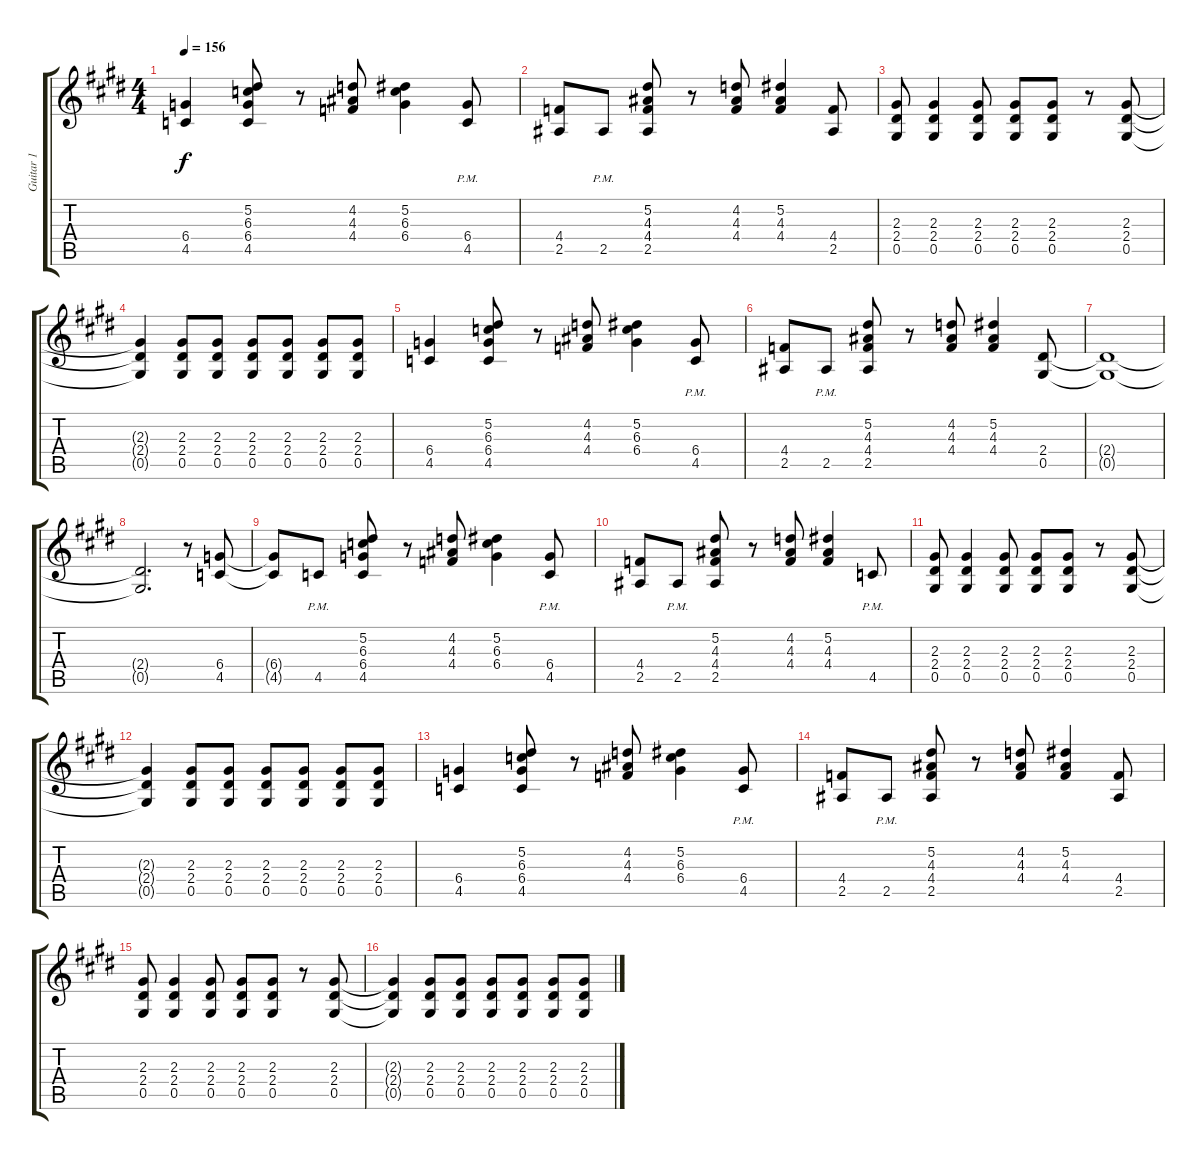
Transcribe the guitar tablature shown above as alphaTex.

\track ("Guitar 1" "Guitar 1") {instrument overdrivenguitar}
\staff {score tabs}
\tuning (Eb4 Bb3 Gb3 Db3 Ab2 Eb2) {hide}
\ts (4 4)
\tempo 156
\clef g2
\ks c#minor
(6.4 4.5).4{dy f} (5.2 6.3 6.4 4.5).8 r.8 (4.2 4.3 4.4).8 (5.2 6.3 6.4).4 (6.4{pm} 4.5{pm}).8 |
\ks e
(4.4 2.5).8 2.5{pm}.8 (5.2 4.3 4.4 2.5).8 r.8 (4.2 4.3 4.4).8 (5.2 4.3 4.4).4 (4.4 2.5).8 |
\ks c#minor
(2.3 2.4 0.5).8 (2.3 2.4 0.5).4 (2.3 2.4 0.5).8 (2.3 2.4 0.5).8 (2.3 2.4 0.5).8 r.8 (2.3 2.4 0.5).8 |
(2.3{t} 2.4{t} 0.5{t}).4 (2.3 2.4 0.5).8 (2.3 2.4 0.5).8 (2.3 2.4 0.5).8 (2.3 2.4 0.5).8 (2.3 2.4 0.5).8 (2.3 2.4 0.5).8 |
(6.4 4.5).4 (5.2 6.3 6.4 4.5).8 r.8 (4.2 4.3 4.4).8 (5.2 6.3 6.4).4 (6.4{pm} 4.5{pm}).8 |
\ks e
(4.4 2.5).8 2.5{pm}.8 (5.2 4.3 4.4 2.5).8 r.8 (4.2 4.3 4.4).8 (5.2 4.3 4.4).4 (2.4 0.5).8 |
\ks c#minor
(2.4{t} 0.5{t}).1 |
(2.4{t} 0.5{t}).2{d} r.8 (6.4 4.5).8 |
(6.4{t} 4.5{t}).8 4.5{pm}.8 (5.2 6.3 6.4 4.5).8 r.8 (4.2 4.3 4.4).8 (5.2 6.3 6.4).4 (6.4{pm} 4.5{pm}).8 |
\ks e
(4.4 2.5).8 2.5{pm}.8 (5.2 4.3 4.4 2.5).8 r.8 (4.2 4.3 4.4).8 (5.2 4.3 4.4).4 4.5{pm}.8 |
\ks c#minor
(2.3 2.4 0.5).8 (2.3 2.4 0.5).4 (2.3 2.4 0.5).8 (2.3 2.4 0.5).8 (2.3 2.4 0.5).8 r.8 (2.3 2.4 0.5).8 |
(2.3{t} 2.4{t} 0.5{t}).4 (2.3 2.4 0.5).8 (2.3 2.4 0.5).8 (2.3 2.4 0.5).8 (2.3 2.4 0.5).8 (2.3 2.4 0.5).8 (2.3 2.4 0.5).8 |
(6.4 4.5).4 (5.2 6.3 6.4 4.5).8 r.8 (4.2 4.3 4.4).8 (5.2 6.3 6.4).4 (6.4{pm} 4.5{pm}).8 |
\ks e
(4.4 2.5).8 2.5{pm}.8 (5.2 4.3 4.4 2.5).8 r.8 (4.2 4.3 4.4).8 (5.2 4.3 4.4).4 (4.4 2.5).8 |
\ks c#minor
(2.3 2.4 0.5).8 (2.3 2.4 0.5).4 (2.3 2.4 0.5).8 (2.3 2.4 0.5).8 (2.3 2.4 0.5).8 r.8 (2.3 2.4 0.5).8 |
(2.3{t} 2.4{t} 0.5{t}).4 (2.3 2.4 0.5).8 (2.3 2.4 0.5).8 (2.3 2.4 0.5).8 (2.3 2.4 0.5).8 (2.3 2.4 0.5).8 (2.3 2.4 0.5).8
